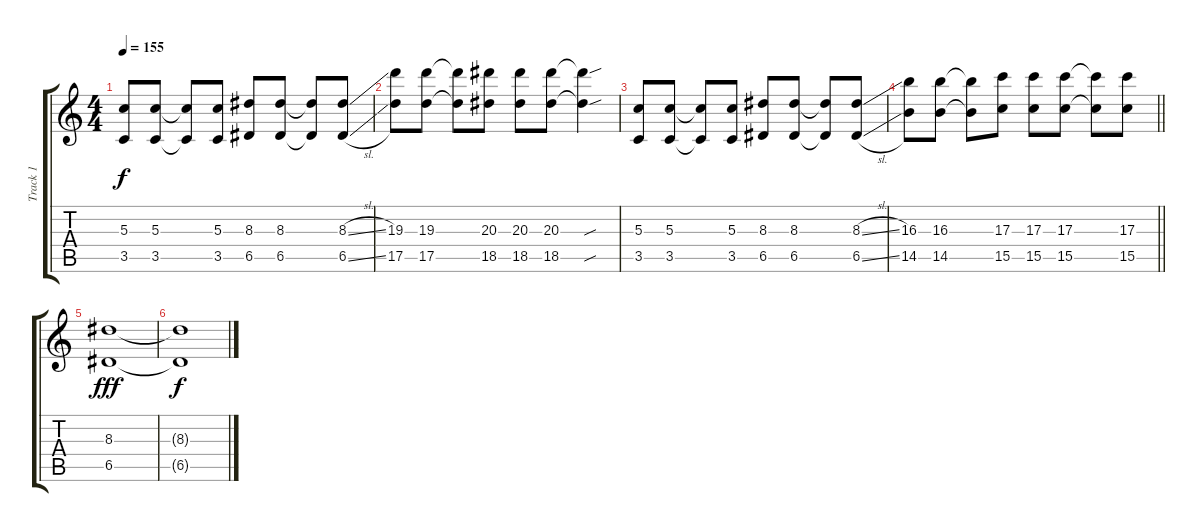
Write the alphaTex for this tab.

\track ("Track 1" "Track 1") {instrument overdrivenguitar}
\staff {score tabs}
\tuning (E4 B3 G3 D3 A2 E2) {hide}
\ts (4 4)
\tempo 155
\clef g2
\ks c
(5.3 3.5).8{dy f} (5.3 3.5).8 (5.3{t} 3.5{t}).8 (5.3 3.5).8 (8.3 6.5).8 (8.3 6.5).8 (8.3{t} 6.5{t}).8 (8.3{sl} 6.5{sl}).8 |
(19.3 17.5).8 (19.3 17.5).8 (19.3{t} 17.5{t}).8 (20.3 18.5).8 (20.3 18.5).8 (20.3 18.5).8 (20.3{sou t} 18.5{sou t}).4 |
(5.3 3.5).8 (5.3 3.5).8 (5.3{t} 3.5{t}).8 (5.3 3.5).8 (8.3 6.5).8 (8.3 6.5).8 (8.3{t} 6.5{t}).8 (8.3{sl} 6.5{sl}).8 |
\barLineRight lightlight
(16.3 14.5).8 (16.3 14.5).8 (16.3{t} 14.5{t}).8 (17.3 15.5).8 (17.3 15.5).8 (17.3 15.5).8 (17.3{t} 15.5{t}).8 (17.3 15.5).8 |
(8.3 6.5).1{dy fff} |
(8.3{t} 6.5{t}).1{dy f}
